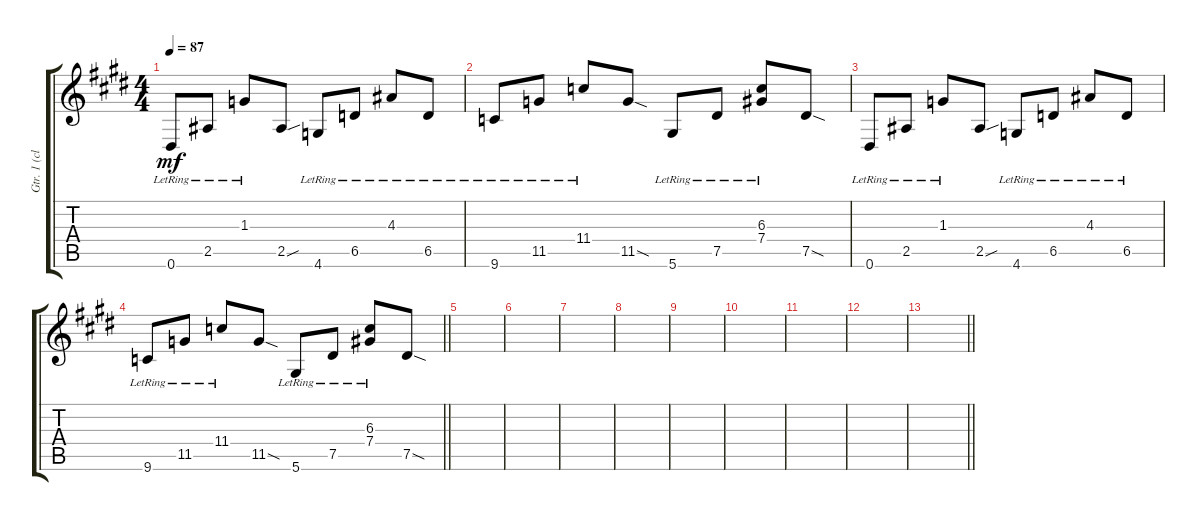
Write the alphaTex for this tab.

\track ("Gtr. 1 (clean)" "Gtr. 1 (cl") {instrument electricguitarclean}
\staff {score tabs}
\tuning (Eb4 Bb3 Gb3 Db3 Ab2 Eb2) {hide}
\ts (4 4)
\tempo 87
\clef g2
\ks e
0.6{lr}.8{dy mf} 2.5{lr}.8 1.3{lr}.8 2.5{sou}.8 4.6{lr}.8 6.5{lr}.8 4.3{lr}.8 6.5{lr}.8 |
9.6{lr}.8 11.5{lr}.8 11.4{lr}.8 11.5{sod}.8 5.6{lr}.8 7.5{lr}.8 (6.3{lr} 7.4{lr}).8 7.5{sod}.8 |
0.6{lr}.8 2.5{lr}.8 1.3{lr}.8 2.5{sou}.8 4.6{lr}.8 6.5{lr}.8 4.3{lr}.8 6.5{lr}.8 |
\barLineRight lightlight
9.6{lr}.8 11.5{lr}.8 11.4{lr}.8 11.5{sod}.8 5.6{lr}.8 7.5{lr}.8 (6.3{lr} 7.4{lr}).8 7.5{sod}.8 |
|
|
|
|
|
|
|
|
\barLineRight lightlight
